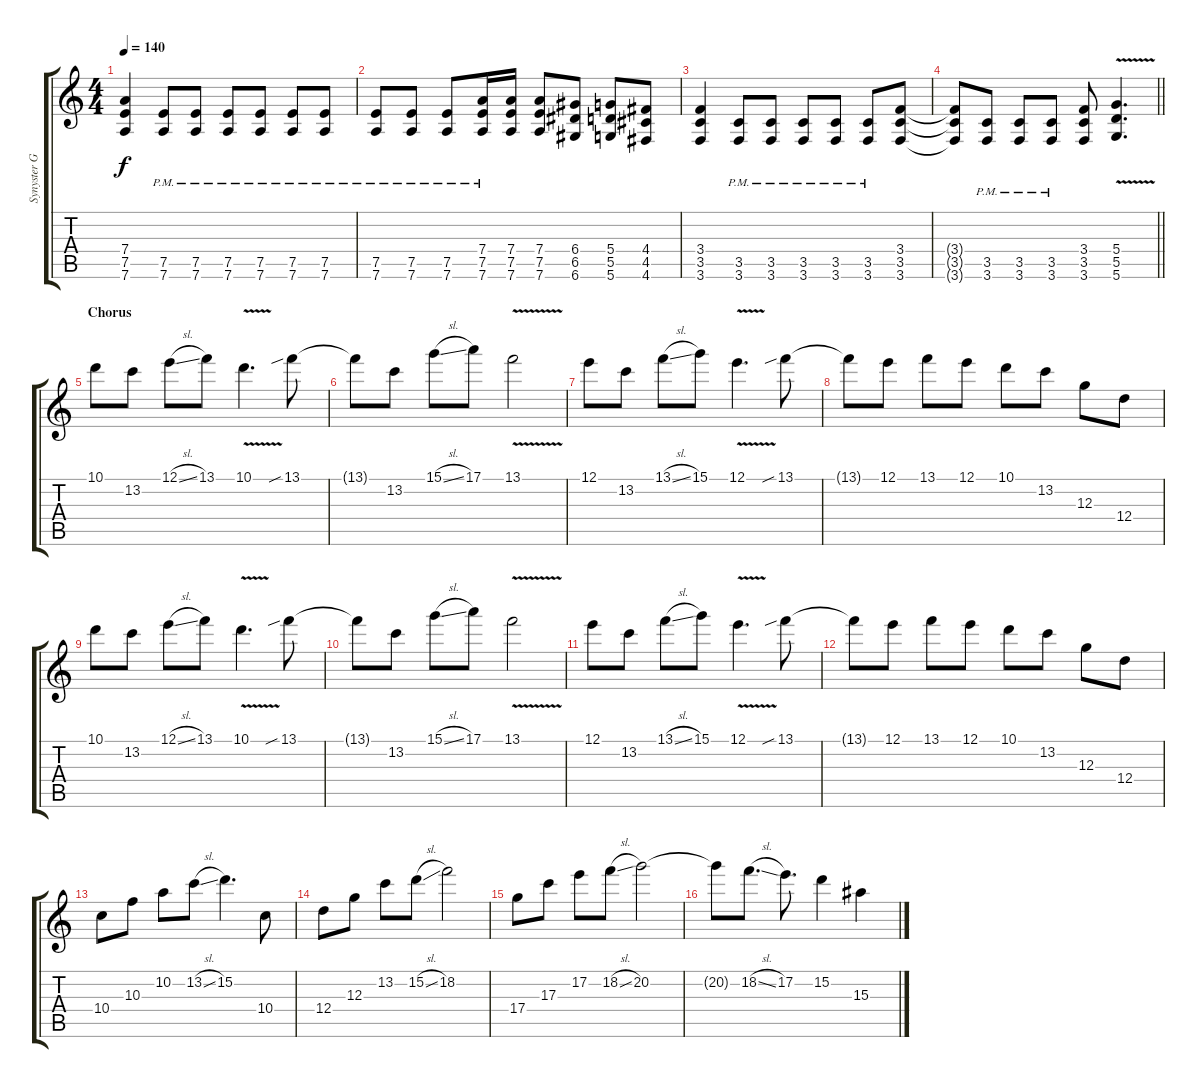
\track ("Synyster Gates" "Synyster G") {instrument distortionguitar}
\staff {score tabs}
\tuning (E4 B3 G3 D3 A2 D2) {hide}
\ts (4 4)
\tempo 140
\clef g2
\ks c
(7.4 7.5 7.6).4{dy f} (7.5{pm} 7.6{pm}).8 (7.5{pm} 7.6{pm}).8 (7.5{pm} 7.6{pm}).8 (7.5{pm} 7.6{pm}).8 (7.5{pm} 7.6{pm}).8 (7.5{pm} 7.6{pm}).8 |
(7.5{pm} 7.6{pm}).8 (7.5{pm} 7.6{pm}).8 (7.5{pm} 7.6{pm}).8 (7.4{pm} 7.5{pm} 7.6{pm}).16 (7.4 7.5 7.6).16 (7.4 7.5 7.6).8 (6.4 6.5 6.6).8 (5.4 5.5 5.6).8 (4.4 4.5 4.6).8 |
(3.4 3.5 3.6).4 (3.5{pm} 3.6{pm}).8 (3.5{pm} 3.6{pm}).8 (3.5{pm} 3.6{pm}).8 (3.5{pm} 3.6{pm}).8 (3.5{pm} 3.6{pm}).8 (3.4 3.5 3.6).8 |
\barLineRight lightlight
(3.4{t} 3.5{t} 3.6{t}).8 (3.5{pm} 3.6{pm}).8 (3.5{pm} 3.6{pm}).8 (3.5{pm} 3.6{pm}).8 (3.4 3.5 3.6).8 (5.4{v} 5.5{v} 5.6{v}).4{d} |
\section ("" "Chorus")
10.1.8{balance 8} 13.2.8 12.1{sl}.8 13.1.8 10.1{v}.4{d} 13.1{sib}.8 |
13.1{t}.8 13.2.8 15.1{sl}.8 17.1.8 13.1{v}.2 |
12.1.8 13.2.8 13.1{sl}.8 15.1.8 12.1{v}.4{d} 13.1{sib}.8 |
13.1{t}.8 12.1.8 13.1.8 12.1.8 10.1.8 13.2.8 12.3.8 12.4.8 |
10.1.8 13.2.8 12.1{sl}.8 13.1.8 10.1{v}.4{d} 13.1{sib}.8 |
13.1{t}.8 13.2.8 15.1{sl}.8 17.1.8 13.1{v}.2 |
12.1.8 13.2.8 13.1{sl}.8 15.1.8 12.1{v}.4{d} 13.1{sib}.8 |
13.1{t}.8 12.1.8 13.1.8 12.1.8 10.1.8 13.2.8 12.3.8 12.4.8 |
10.4.8 10.3.8 10.2.8 13.2{sl}.8 15.2.4{d} 10.4.8 |
12.4.8 12.3.8 13.2.8 15.2{sl}.8 18.2.2 |
17.4.8 17.3.8 17.2.8 18.2{sl}.8 20.2.2 |
20.2{t}.8 18.2{sl}.8{d} 17.2.8{d} 15.2.4 15.3.4
